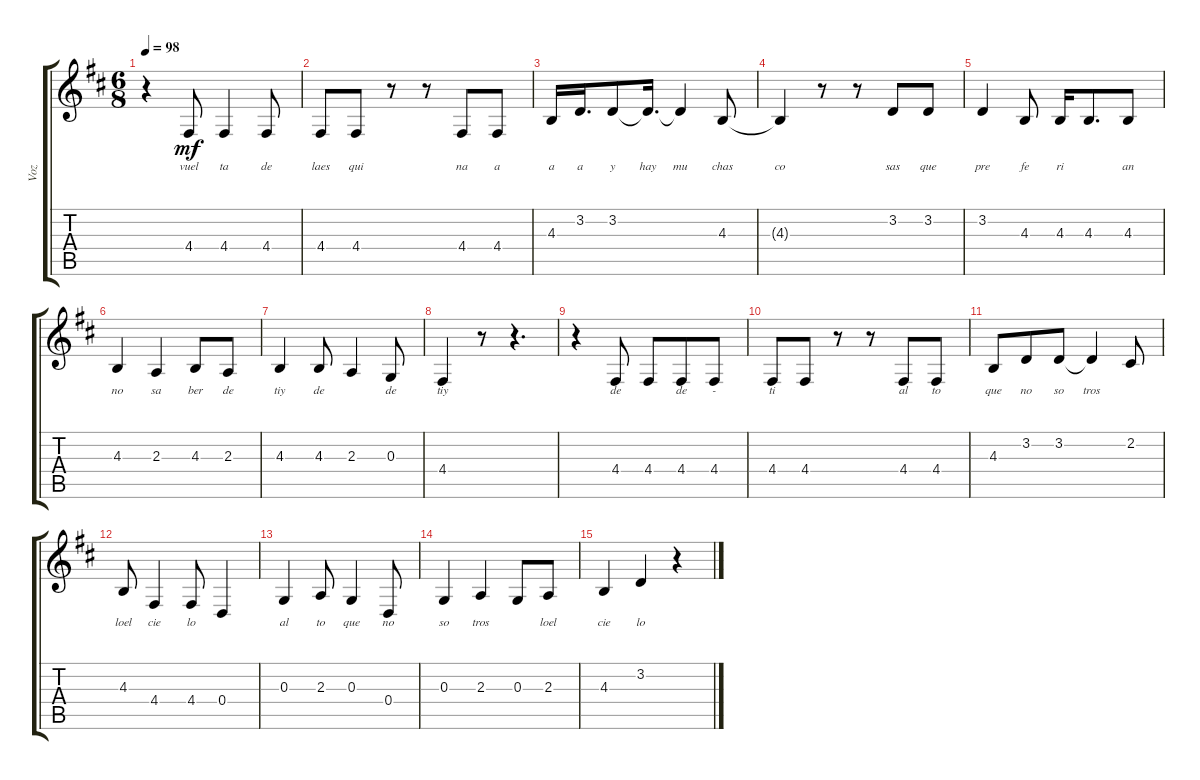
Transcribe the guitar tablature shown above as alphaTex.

\track ("Voz" "Voz") {instrument bassoon}
\staff {score tabs}
\tuning (E4 B3 G3 D3 A2 E2) {hide}
\ts (6 8)
\tempo 98
\clef g2
\ks d
r.4{dy mf} 4.4.8{lyrics (0 "vuel") lyrics (1 "") lyrics (2 "") lyrics (3 "") lyrics (4 "")} 4.4.4{lyrics (0 "ta") lyrics (1 "") lyrics (2 "") lyrics (3 "") lyrics (4 "")} 4.4.8{lyrics (0 "de") lyrics (1 "") lyrics (2 "") lyrics (3 "") lyrics (4 "")} |
4.4.8{lyrics (0 "laes") lyrics (1 "") lyrics (2 "") lyrics (3 "") lyrics (4 "")} 4.4.8{lyrics (0 "qui") lyrics (1 "") lyrics (2 "") lyrics (3 "") lyrics (4 "")} r.8 r.8 4.4.8{lyrics (0 "na") lyrics (1 "") lyrics (2 "") lyrics (3 "") lyrics (4 "")} 4.4.8{lyrics (0 "a") lyrics (1 "") lyrics (2 "") lyrics (3 "") lyrics (4 "")} |
4.3.16{lyrics (0 "a") lyrics (1 "") lyrics (2 "") lyrics (3 "") lyrics (4 "")} 3.2.16{d lyrics (0 "a") lyrics (1 "") lyrics (2 "") lyrics (3 "") lyrics (4 "")} 3.2.8{lyrics (0 "y") lyrics (1 "") lyrics (2 "") lyrics (3 "") lyrics (4 "")} 3.2{t}.16{d lyrics (0 "hay") lyrics (1 "") lyrics (2 "") lyrics (3 "") lyrics (4 "")} 3.2{t}.4{lyrics (0 "mu") lyrics (1 "") lyrics (2 "") lyrics (3 "") lyrics (4 "")} 4.3.8{lyrics (0 "chas") lyrics (1 "") lyrics (2 "") lyrics (3 "") lyrics (4 "")} |
4.3{t}.4{lyrics (0 "co") lyrics (1 "") lyrics (2 "") lyrics (3 "") lyrics (4 "")} r.8 r.8 3.2.8{lyrics (0 "sas") lyrics (1 "") lyrics (2 "") lyrics (3 "") lyrics (4 "")} 3.2.8{lyrics (0 "que") lyrics (1 "") lyrics (2 "") lyrics (3 "") lyrics (4 "")} |
3.2.4{lyrics (0 "pre") lyrics (1 "") lyrics (2 "") lyrics (3 "") lyrics (4 "")} 4.3.8{lyrics (0 "fe") lyrics (1 "") lyrics (2 "") lyrics (3 "") lyrics (4 "")} 4.3.16{lyrics (0 "ri") lyrics (1 "") lyrics (2 "") lyrics (3 "") lyrics (4 "")} 4.3.8{d lyrics (0 "") lyrics (1 "") lyrics (2 "") lyrics (3 "") lyrics (4 "")} 4.3.8{lyrics (0 "an") lyrics (1 "") lyrics (2 "") lyrics (3 "") lyrics (4 "")} |
4.3.4{lyrics (0 "no") lyrics (1 "") lyrics (2 "") lyrics (3 "") lyrics (4 "")} 2.3.4{lyrics (0 "sa") lyrics (1 "") lyrics (2 "") lyrics (3 "") lyrics (4 "")} 4.3.8{lyrics (0 "ber") lyrics (1 "") lyrics (2 "") lyrics (3 "") lyrics (4 "")} 2.3.8{lyrics (0 "de") lyrics (1 "") lyrics (2 "") lyrics (3 "") lyrics (4 "")} |
4.3.4{lyrics (0 "tiy") lyrics (1 "") lyrics (2 "") lyrics (3 "") lyrics (4 "")} 4.3.8{lyrics (0 "de") lyrics (1 "") lyrics (2 "") lyrics (3 "") lyrics (4 "")} 2.3.4{lyrics (0 "") lyrics (1 "") lyrics (2 "") lyrics (3 "") lyrics (4 "")} 0.3.8{lyrics (0 "de") lyrics (1 "") lyrics (2 "") lyrics (3 "") lyrics (4 "")} |
4.4.4{lyrics (0 "tiy") lyrics (1 "") lyrics (2 "") lyrics (3 "") lyrics (4 "")} r.8 r.4{d} |
r.4 4.4.8{lyrics (0 "de") lyrics (1 "") lyrics (2 "") lyrics (3 "") lyrics (4 "")} 4.4.8{lyrics (0 "") lyrics (1 "") lyrics (2 "") lyrics (3 "") lyrics (4 "")} 4.4.8{lyrics (0 "de") lyrics (1 "") lyrics (2 "") lyrics (3 "") lyrics (4 "")} 4.4.8{lyrics (0 "-") lyrics (1 "") lyrics (2 "") lyrics (3 "") lyrics (4 "")} |
4.4.8{lyrics (0 "ti") lyrics (1 "") lyrics (2 "") lyrics (3 "") lyrics (4 "")} 4.4.8{lyrics (0 "") lyrics (1 "") lyrics (2 "") lyrics (3 "") lyrics (4 "")} r.8 r.8 4.4.8{lyrics (0 "al") lyrics (1 "") lyrics (2 "") lyrics (3 "") lyrics (4 "")} 4.4.8{lyrics (0 "to") lyrics (1 "") lyrics (2 "") lyrics (3 "") lyrics (4 "")} |
4.3.8{lyrics (0 "que") lyrics (1 "") lyrics (2 "") lyrics (3 "") lyrics (4 "")} 3.2.8{lyrics (0 "no") lyrics (1 "") lyrics (2 "") lyrics (3 "") lyrics (4 "")} 3.2.8{lyrics (0 "so") lyrics (1 "") lyrics (2 "") lyrics (3 "") lyrics (4 "")} 3.2{t}.4{lyrics (0 "tros") lyrics (1 "") lyrics (2 "") lyrics (3 "") lyrics (4 "")} 2.2.8{lyrics (0 "") lyrics (1 "") lyrics (2 "") lyrics (3 "") lyrics (4 "")} |
4.3.8{lyrics (0 "loel") lyrics (1 "") lyrics (2 "") lyrics (3 "") lyrics (4 "")} 4.4.4{lyrics (0 "cie") lyrics (1 "") lyrics (2 "") lyrics (3 "") lyrics (4 "")} 4.4.8{lyrics (0 "lo") lyrics (1 "") lyrics (2 "") lyrics (3 "") lyrics (4 "")} 0.4.4{lyrics (0 "") lyrics (1 "") lyrics (2 "") lyrics (3 "") lyrics (4 "")} |
0.3.4{lyrics (0 "al") lyrics (1 "") lyrics (2 "") lyrics (3 "") lyrics (4 "")} 2.3.8{lyrics (0 "to") lyrics (1 "") lyrics (2 "") lyrics (3 "") lyrics (4 "")} 0.3.4{lyrics (0 "que") lyrics (1 "") lyrics (2 "") lyrics (3 "") lyrics (4 "")} 0.4.8{lyrics (0 "no") lyrics (1 "") lyrics (2 "") lyrics (3 "") lyrics (4 "")} |
0.3.4{lyrics (0 "so") lyrics (1 "") lyrics (2 "") lyrics (3 "") lyrics (4 "")} 2.3.4{lyrics (0 "tros") lyrics (1 "") lyrics (2 "") lyrics (3 "") lyrics (4 "")} 0.3.8{lyrics (0 "") lyrics (1 "") lyrics (2 "") lyrics (3 "") lyrics (4 "")} 2.3.8{lyrics (0 "loel") lyrics (1 "") lyrics (2 "") lyrics (3 "") lyrics (4 "")} |
4.3.4{lyrics (0 "cie") lyrics (1 "") lyrics (2 "") lyrics (3 "") lyrics (4 "")} 3.2.4{lyrics (0 "lo") lyrics (1 "") lyrics (2 "") lyrics (3 "") lyrics (4 "")} r.4
